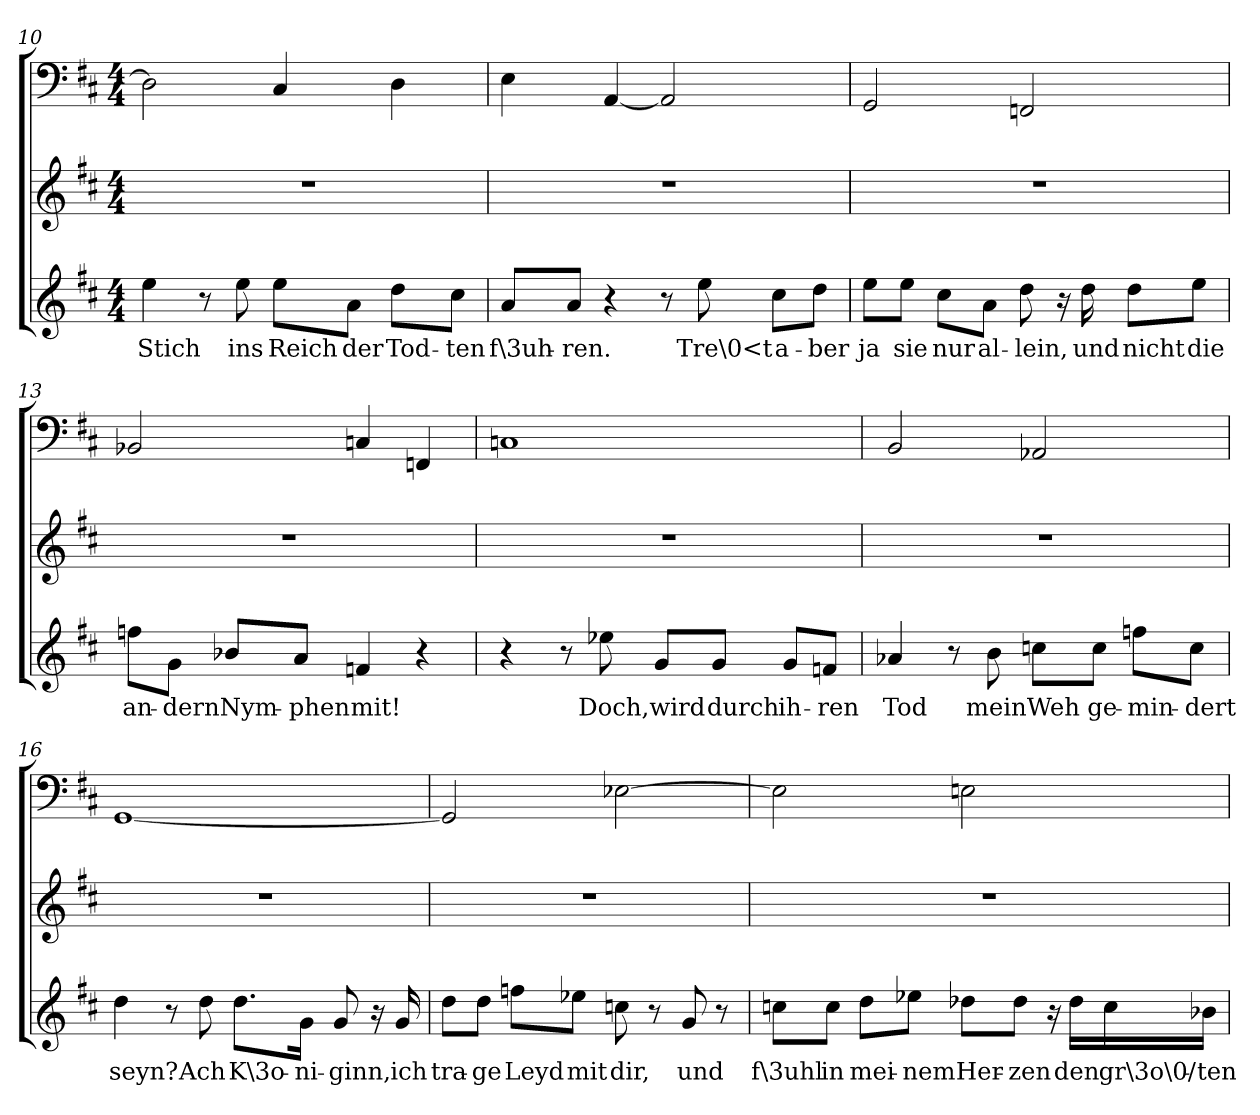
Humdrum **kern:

**kern	**text	**kern	**kern
*part3	*part3	*part2	*part1
*staff3	*staff3	*staff2	*staff1
*clefG2	*	*clefG2	*clefF4
*k[f#c#]	*	*k[f#c#]	*k[f#c#]
*D:	*	*D:	*D:
*M4/4	*	*M4/4	*M4/4
=10	=10	=10	=10
4ee\	Stich	1r	2D\]
8r	.	.	.
8ee\	ins	.	.
8ee\L	Reich	.	4C#/
8a\J	der	.	.
8dd\L	Tod-	.	4D\
8cc#\J	-ten	.	.
=11	=11	=11	=11
8a/L	f\3uh-	1r	4E\
8a/J	-ren.	.	.
4r	.	.	[4AA/
8r	.	.	2AA/]
8ee\	Tre\0<t	.	.
8cc#\L	a-	.	.
8dd\J	-ber	.	.
=12	=12	=12	=12
8ee\L	ja	1r	2GG/
8ee\J	sie	.	.
8cc#\L	nur	.	.
8a\J	al-	.	.
8dd\	-lein,	.	2FFn/
16r	.	.	.
16dd\	und	.	.
8dd\L	nicht	.	.
8ee\J	die	.	.
=13	=13	=13	=13
8ffn\L	an-	1r	2BB-X/
8g\J	-dern	.	.
8b-X/L	Nym-	.	.
8a/J	-phen	.	.
4fn/	mit!	.	4Cn/
4r	.	.	4FFn/
=14	=14	=14	=14
4r	.	1r	1Cn/
8r	.	.	.
8ee-X\	Doch,	.	.
8g/L	wird	.	.
8g/J	durch	.	.
8g/L	ih-	.	.
8fn/J	-ren	.	.
=15	=15	=15	=15
4a-X/	Tod	1r	2BB/
8r	.	.	.
8b\	mein	.	.
8ccn\L	Weh	.	2AA-X/
8cc\J	ge-	.	.
8ffn\L	-min-	.	.
8cc\J	-dert	.	.
=16	=16	=16	=16
4dd\	seyn?	1r	[1GG/
8r	.	.	.
8dd\	Ach	.	.
8.dd\L	K\3o-	.	.
16g\Jk	-ni-	.	.
8g/	-ginn,	.	.
16r	.	.	.
16g/	ich	.	.
=17	=17	=17	=17
8dd\L	tra-	1r	2GG/]
8dd\J	-ge	.	.
8ffn\L	Leyd	.	.
8ee-X\J	mit	.	.
8ccn\	dir,	.	[2E-X\
8r	.	.	.
8g/	und	.	.
8r	.	.	.
=18	=18	=18	=18
8ccn\L	f\3uhl	1r	2E-\]
8cc\J	in	.	.
8dd\L	mei-	.	.
8ee-X\J	-nem	.	.
8dd-X\L	Her-	.	2En\
8dd-\J	-zen	.	.
16r	.	.	.
16dd-\LL	den	.	.
16cc\	gr\3o\0/-	.	.
16b-X\JJ	-ten	.	.
=	=	=	=
*-	*-	*-	*-
